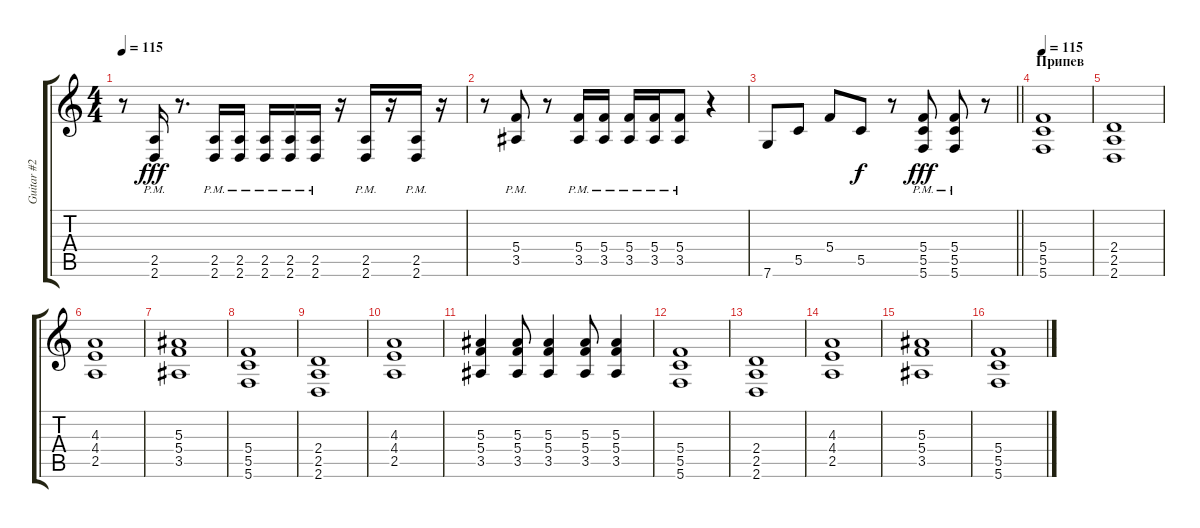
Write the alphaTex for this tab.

\track ("Guitar #2" "Guitar #2") {instrument distortionguitar}
\staff {score tabs}
\tuning (D4 A3 F3 C3 G2 C2) {hide}
\ts (4 4)
\tempo 115
\clef g2
\ks c
r.8{dy fff} (2.5{pm} 2.6{pm}).16 r.8{d} (2.5{pm} 2.6{pm}).16 (2.5{pm} 2.6{pm}).16 (2.5{pm} 2.6{pm}).16 (2.5{pm} 2.6{pm}).16 (2.5{pm} 2.6{pm}).16 r.16 (2.5{pm} 2.6{pm}).16 r.16 (2.5{pm} 2.6{pm}).16 r.16 |
r.8 (5.4{pm} 3.5{pm}).8 r.8 (5.4{pm} 3.5{pm}).16 (5.4{pm} 3.5{pm}).16 (5.4{pm} 3.5{pm}).16 (5.4{pm} 3.5{pm}).16 (5.4{pm} 3.5{pm}).8 r.4 |
\barLineRight lightlight
7.6.8 5.5.8 5.4.8 5.5.8{dy f} r.8 (5.4{pm} 5.5{pm} 5.6{pm}).8{dy fff} (5.4{pm} 5.5{pm} 5.6{pm}).8 r.8 |
\section ("" "Припев")
\tempo 115
(5.4 5.5 5.6).1 |
(2.4 2.5 2.6).1 |
(4.3 4.4 2.5).1 |
(5.3 5.4 3.5).1 |
(5.4 5.5 5.6).1 |
(2.4 2.5 2.6).1 |
(4.3 4.4 2.5).1 |
(5.3 5.4 3.5).4 (5.3 5.4 3.5).8 (5.3 5.4 3.5).4 (5.3 5.4 3.5).8 (5.3 5.4 3.5).4 |
(5.4 5.5 5.6).1 |
(2.4 2.5 2.6).1 |
(4.3 4.4 2.5).1 |
(5.3 5.4 3.5).1 |
(5.4 5.5 5.6).1
